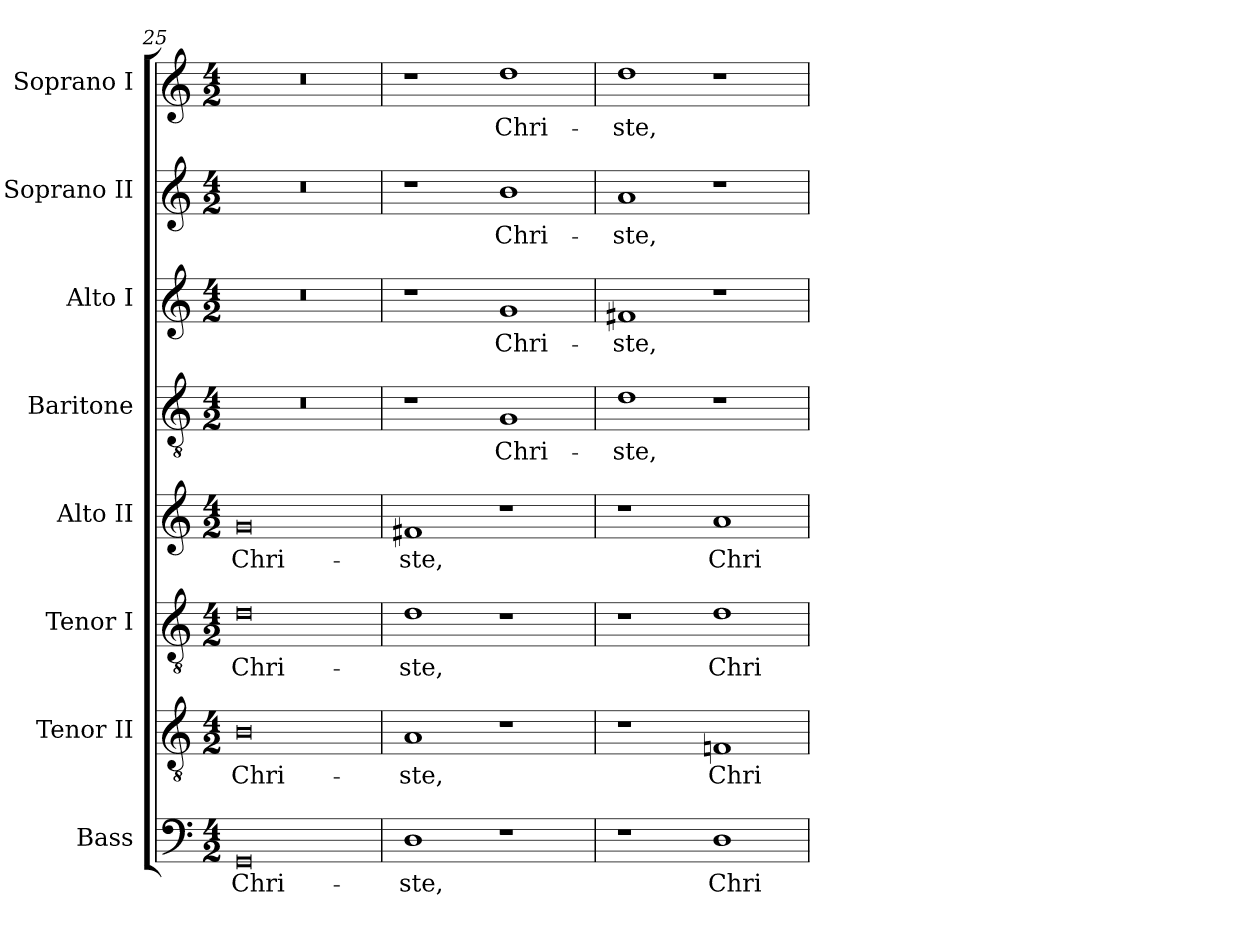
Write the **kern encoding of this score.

**kern	**text	**kern	**text	**kern	**text	**kern	**text	**kern	**text	**kern	**text	**kern	**text	**kern	**text
*part8	*part8	*part7	*part7	*part6	*part6	*part5	*part5	*part4	*part4	*part3	*part3	*part2	*part2	*part1	*part1
*staff8	*staff8	*staff7	*staff7	*staff6	*staff6	*staff5	*staff5	*staff4	*staff4	*staff3	*staff3	*staff2	*staff2	*staff1	*staff1
*I"Bass	*	*I"Tenor II	*	*I"Tenor I	*	*I"Alto II	*	*I"Baritone	*	*I"Alto I	*	*I"Soprano II	*	*I"Soprano I	*
*clefF4	*	*clefGv2	*	*clefGv2	*	*clefG2	*	*clefGv2	*	*clefG2	*	*clefG2	*	*clefG2	*
*ITrd7c12	*	*ITrd7c12	*	*ITrd7c12	*	*	*	*ITrd7c12	*	*	*	*	*	*	*
*k[]	*	*k[]	*	*k[]	*	*k[]	*	*k[]	*	*k[]	*	*k[]	*	*k[]	*
*C:	*	*C:	*	*C:	*	*C:	*	*C:	*	*C:	*	*C:	*	*C:	*
*M4/2	*	*M4/2	*	*M4/2	*	*M4/2	*	*M4/2	*	*M4/2	*	*M4/2	*	*M4/2	*
=25	=25	=25	=25	=25	=25	=25	=25	=25	=25	=25	=25	=25	=25	=25	=25
!	!LO:LY:b:color=#000000	!	!	!	!	!	!	!	!	!	!	!	!	!	!
!	!	!	!LO:LY:b:color=#000000	!	!	!	!	!	!	!	!	!	!	!	!
!	!	!	!	!	!LO:LY:b:color=#000000	!	!	!	!	!	!	!	!	!	!
!	!	!	!	!	!	!	!LO:LY:b:color=#000000	!LO:N:vis=1	!	!LO:N:vis=1	!	!LO:N:vis=1	!	!LO:N:vis=1	!
0GGGi	Chri-	0BBi	Chri-	0Di	Chri-	0gi	Chri-	0r	.	0r	.	0r	.	0r	.
=26	=26	=26	=26	=26	=26	=26	=26	=26	=26	=26	=26	=26	=26	=26	=26
!	!LO:LY:b:color=#000000	!	!	!	!	!	!	!	!	!	!	!	!	!	!
!	!	!	!LO:LY:b:color=#000000	!	!	!	!	!	!	!	!	!	!	!	!
!	!	!	!	!	!LO:LY:b:color=#000000	!	!	!	!	!	!	!	!	!	!
!	!	!	!	!	!	!	!LO:LY:b:color=#000000	!	!	!	!	!	!	!	!
1DDi	-ste,	1AAi	-ste,	1Di	-ste,	1f#Xi	-ste,	1r	.	1r	.	1r	.	1r	.
!	!	!	!	!	!	!	!	!	!LO:LY:b:color=#000000	!	!	!	!	!	!
!	!	!	!	!	!	!	!	!	!	!	!LO:LY:b:color=#000000	!	!	!	!
!	!	!	!	!	!	!	!	!	!	!	!	!	!LO:LY:b:color=#000000	!	!
!	!	!	!	!	!	!	!	!	!	!	!	!	!	!	!LO:LY:b:color=#000000
1r	.	1r	.	1r	.	1r	.	1GGi	Chri-	1gi	Chri-	1bi	Chri-	1ddi	Chri-
=27	=27	=27	=27	=27	=27	=27	=27	=27	=27	=27	=27	=27	=27	=27	=27
!	!	!	!	!	!	!	!	!	!LO:LY:b:color=#000000	!	!	!	!	!	!
!	!	!	!	!	!	!	!	!	!	!	!LO:LY:b:color=#000000	!	!	!	!
!	!	!	!	!	!	!	!	!	!	!	!	!	!LO:LY:b:color=#000000	!	!
!	!	!	!	!	!	!	!	!	!	!	!	!	!	!	!LO:LY:b:color=#000000
1r	.	1r	.	1r	.	1r	.	1Di	-ste,	1f#Xi	-ste,	1ai	-ste,	1ddi	-ste,
!	!LO:LY:b:color=#000000	!	!	!	!	!	!	!	!	!	!	!	!	!	!
!	!	!	!LO:LY:b:color=#000000	!	!	!	!	!	!	!	!	!	!	!	!
!	!	!	!	!	!LO:LY:b:color=#000000	!	!	!	!	!	!	!	!	!	!
!	!	!	!	!	!	!	!LO:LY:b:color=#000000	!	!	!	!	!	!	!	!
1DDi	Chri-	1FFni	Chri-	1Di	Chri-	1ai	Chri-	1r	.	1r	.	1r	.	1r	.
=	=	=	=	=	=	=	=	=	=	=	=	=	=	=	=
*-	*-	*-	*-	*-	*-	*-	*-	*-	*-	*-	*-	*-	*-	*-	*-
